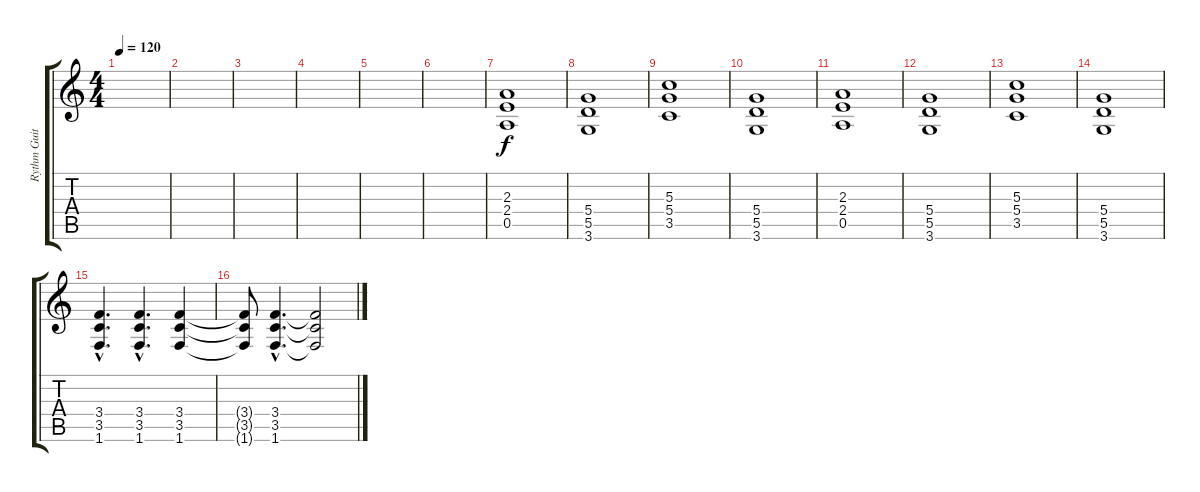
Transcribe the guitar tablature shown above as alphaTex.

\track ("Rythm Guitar" "Rythm Guit") {instrument distortionguitar}
\staff {score tabs}
\tuning (E4 B3 G3 D3 A2 E2) {hide}
\ts (4 4)
\tempo 120
\clef g2
\ks c
|
|
|
|
|
|
(2.3 2.4 0.5).1 |
(5.4 5.5 3.6).1 |
(5.3 5.4 3.5).1 |
(5.4 5.5 3.6).1 |
(2.3 2.4 0.5).1 |
(5.4 5.5 3.6).1 |
(5.3 5.4 3.5).1 |
(5.4 5.5 3.6).1 |
(3.4{hac} 3.5{hac} 1.6{hac}).4{d} (3.4{hac} 3.5{hac} 1.6{hac}).4{d} (3.4 3.5 1.6).4 |
(3.4{t} 3.5{t} 1.6{t}).8 (3.4{hac} 3.5{hac} 1.6{hac}).4{d} (3.4{t} 3.5{t} 1.6{t}).2
